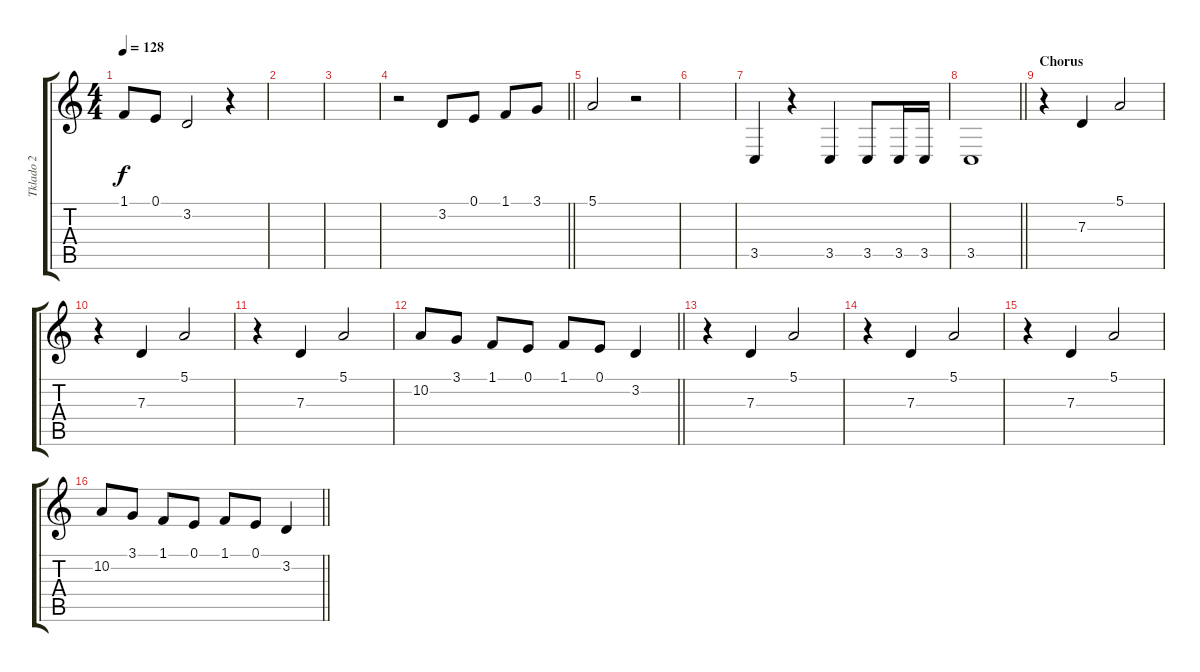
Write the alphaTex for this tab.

\track ("Tklado 2" "Tklado 2") {instrument acousticgrandpiano}
\staff {score tabs}
\tuning (E4 B3 G3 D3 A2 E2) {hide}
\ts (4 4)
\tempo 128
\clef g2
\ks c
1.1.8{dy f} 0.1.8 3.2.2 r.4 |
|
|
\barLineRight lightlight
r.2 3.2.8 0.1.8 1.1.8 3.1.8 |
5.1.2 r.2 |
|
3.5.4 r.4 3.5.4 3.5.8 3.5.16 3.5.16 |
\barLineRight lightlight
3.5.1 |
\section ("" "Chorus")
r.4 7.3.4 5.1.2 |
r.4 7.3.4 5.1.2 |
r.4 7.3.4 5.1.2 |
\barLineRight lightlight
10.2.8 3.1.8 1.1.8 0.1.8 1.1.8 0.1.8 3.2.4 |
r.4 7.3.4 5.1.2 |
r.4 7.3.4 5.1.2 |
r.4 7.3.4 5.1.2 |
\barLineRight lightlight
10.2.8 3.1.8 1.1.8 0.1.8 1.1.8 0.1.8 3.2.4
